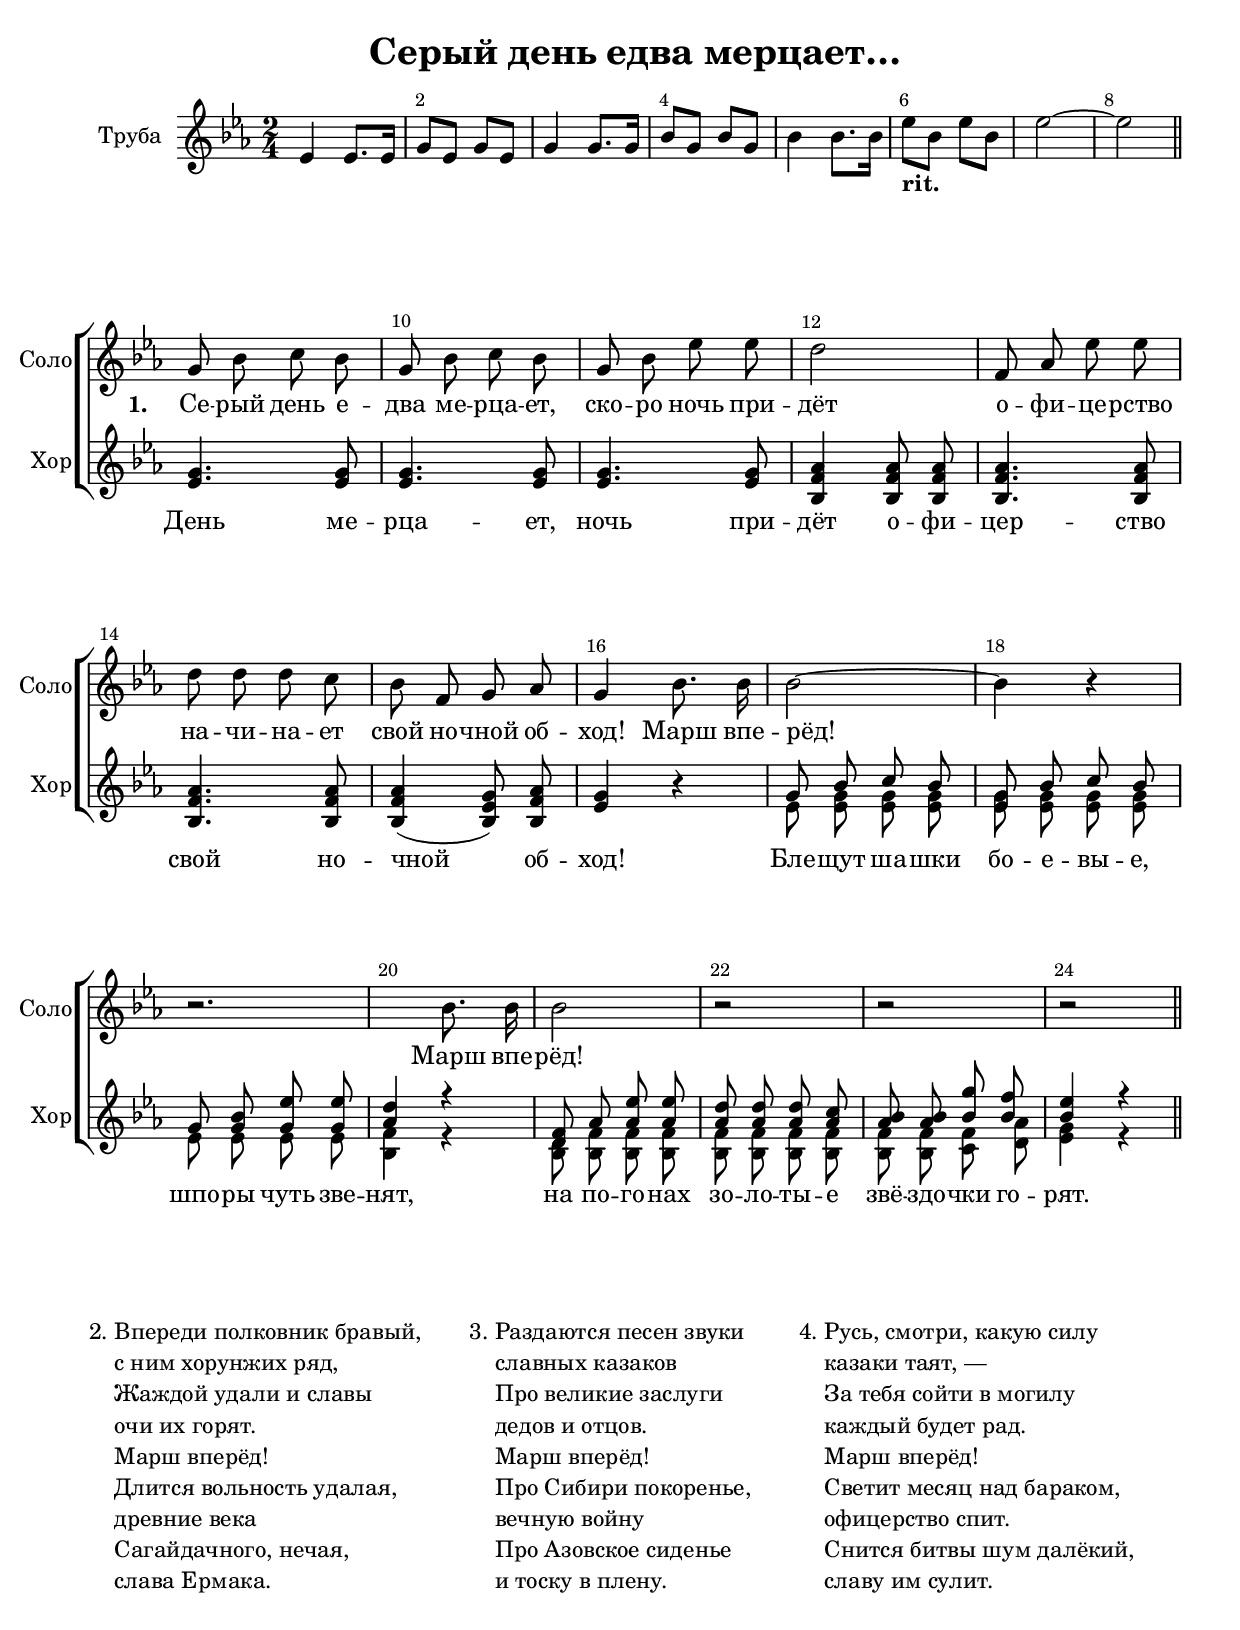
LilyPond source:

\version "2.18.2"

% закомментируйте строку ниже, чтобы получался pdf с навигацией
#(ly:set-option 'point-and-click #f)
#(ly:set-option 'midi-extension "mid")
#(set-default-paper-size "a4")
%#(set-global-staff-size 18)

\header {
  title = "Серый день едва мерцает…"
  %composer = "Composer"
  % Удалить строку версии LilyPond 
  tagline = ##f
}

abr = { \break }
abr = {}

pbr = { \pageBreak }
%pbr = {}

breathes = { \once \override BreathingSign.text = \markup { \musicglyph #"scripts.tickmark" } \breathe }

bort = {  % Динамика: вместо f, p пишем по-русски гр., т. и т.д.
  \override DynamicText.stencil = #(lambda (grob)(
    grob-interpret-markup grob (                         
      let (( dyntxt (ly:grob-property grob 'text ) )  )
      ( set! dyntxt (cond
        (( equal? dyntxt "f" ) "гр." ) 
        (( equal? dyntxt "p" ) "т." )
      )) #{ \markup \normal-text \italic $dyntxt #} )
    )) }



melon = { \set melismaBusyProperties = #'() }
meloff = { \unset melismaBusyProperties }
solo = ^\markup\italic"Соло"
tutti =  ^\markup\italic"Все"

co = \cadenzaOn
cof = \cadenzaOff
cb = { \cadenzaOff \bar "||" }
cbr = { \bar "" }
cbar = { \cadenzaOff \bar "|" \cadenzaOn }
stemOff = { \hide Staff.Stem }
nat = { \once \hide Accidental }
%stemOn = { \unHideNotes Staff.Stem }

partiall = { \set Timing.measurePosition = #(ly:make-moment -1/4) }

global = {
  \key es \major
  \time 2/4
  \numericTimeSignature
  \override Score.BarNumber.break-visibility = #end-of-line-invisible
  \override Score.BarNumber.X-offset = #1
  \override Score.BarNumber.self-alignment-X = #LEFT
  \set Score.barNumberVisibility = #(every-nth-bar-number-visible 2)
}

tubevoice = \relative c' {
  \global
  \dynamicNeutral
  es4 es8. es16 |
  g8 es g es |
  g4 g8. g16 bes8 g bes g |
  bes4 bes8. bes16 |
  es8-\markup\bold"rit." bes es bes |
  es2~ |
  es \bar "||" \break
  
}

solovoice = \relative c'' {
  \global
  \autoBeamOff
  \dynamicNeutral
  R2*8
  %\time 4/4
  g8 bes c bes g bes c bes |
  g bes es es d2 | \abr
  
  f,8 as es' es d d d c |
  bes f g as g4 bes8. bes16 | \abr
  
  bes2~ bes4 r |
  r2. bes8. bes16 \abr
  
  bes2 r |
  r2 r \bar "||"
}

sopvoice = \relative c'' {
  \global
  \dynamicUp
  \autoBeamOff
  R2*8

  \oneVoice
  <g es>4. q8 q4. q8 |
  q4. q8 <as f bes,>4 q8 q |
  q4. q8 q4. q8 |
  q4( <g es bes>8) <as f bes,> <g es>4 r |
  \voiceOne 
  
  g8 bes c bes <g es> bes c bes |
  g  <g bes> <g es'> q <as d>4 r
  
  <f d>8 as <as es'> q <as d> q q <as c> |
  <as bes> q <bes g'> <bes f'> <bes es>4 r
  
}


altvoice = \relative c' {
  \global
  \dynamicUp
  \autoBeamOff
  R2*8
  s1*4
  es8 <es g> q q q q q q |
  es es es es <f bes,>4 r |
  
  <d bes>8 <f bes,> q q q q q q |
  q q <f c> <as d,> <g es>4 r
}


lyricsolo = \lyricmode {
  \set stanza = "1. " Се -- рый день е -- два ме -- рца -- ет, ско -- ро ночь при -- дёт
  о -- фи -- це -- рство на -- чи -- на -- ет свой но -- чной об -- ход! Марш впе -- рёд!
  Марш впе -- рёд!
}

lyricchoir = \lyricmode {
  День ме -- рца -- ет, ночь при -- дёт о -- фи -- цер -- ство свой но -- чной об -- ход!
  Бле -- щут ша -- шки бо -- е -- вы -- е, шпо -- ры чуть зве -- нят,
  на по -- го -- нах зо -- ло -- ты -- е звё -- здо -- чки го -- рят.
}



\bookpart {
  \paper {
  top-margin = 15
  left-margin = 15
  right-margin = 10
  bottom-margin = 15
  indent = 15
  ragged-bottom = ##f
  ragged-last-bottom = ##f
  
}
\score {
  %  \transpose c bes {
  <<
      \new Staff = "tube" \with {
        instrumentName = "Труба"
        midiInstrument = "trumpet"
      } <<
        \new Voice = "tube" { \oneVoice \tubevoice }
      >> 
      
    \new ChoirStaff <<
      \new Staff = "upstaff" \with {
        instrumentName = "Соло"
        shortInstrumentName = "Соло"
        midiInstrument = "voice oohs"
      } <<
        \new Voice = "solo" { \oneVoice \solovoice }
      >> 
      
      \new Lyrics \lyricsto "solo" { \lyricsolo }
  
      \new Staff = "downstaff" \with {
        instrumentName = "Хор"
        shortInstrumentName = "Хор"
        midiInstrument = "voice oohs"
      } <<
        \new Voice = "soprano" { \sopvoice }
        \new Voice = "alto" { \voiceTwo \altvoice }
      >>
      
      \new Lyrics \lyricsto "soprano" { \lyricchoir }
    >>
   >>
    %  }  % transposeµ
  \layout { 
    \context {
      \Score
    }
    \context {
      \Staff
        \RemoveEmptyStaves
      \override VerticalAxisGroup.remove-first = ##t
    }
  %Metronome_mark_engraver
  }
  \midi {
    \tempo 4=90
  }
}

       \markup {
         \vspace #2
       \column { 2. }
       \column { \line { Впереди полковник бравый,  }
                        \line { с ним хорунжих ряд, }
       \line { Жаждой удали и славы  }
        \line { очи их горят. }
       \line { Марш вперёд! }
       \line { Длится вольность удалая,  }
        \line { древние века }
       \line {  Сагайдачного, нечая,  }
        \line { слава Ермака. }}
          
       \hspace #4
        \column { 3. }
       \column { \line { Раздаются песен звуки  }
                        \line { славных казаков }
       \line { Про великие заслуги  }
        \line { дедов и отцов. }
       \line { Марш вперёд! }
       \line { Про Сибири покоренье,  }
        \line { вечную войну }
       \line {  Про Азовское сиденье  }
        \line { и тоску в плену. }}
          
       \hspace #4
      \column { 4. }
       \column { \line { Русь, смотри, какую силу  }
                        \line { казаки таят, ― }
       \line { За тебя сойти в могилу  }
        \line { каждый будет рад. }
       \line { Марш вперёд! }
       \line { Светит месяц над бараком,  }
        \line { офицерство спит. }
       \line {  Снится битвы шум далёкий,  }
        \line { славу им сулит. }}
      }
      
}
